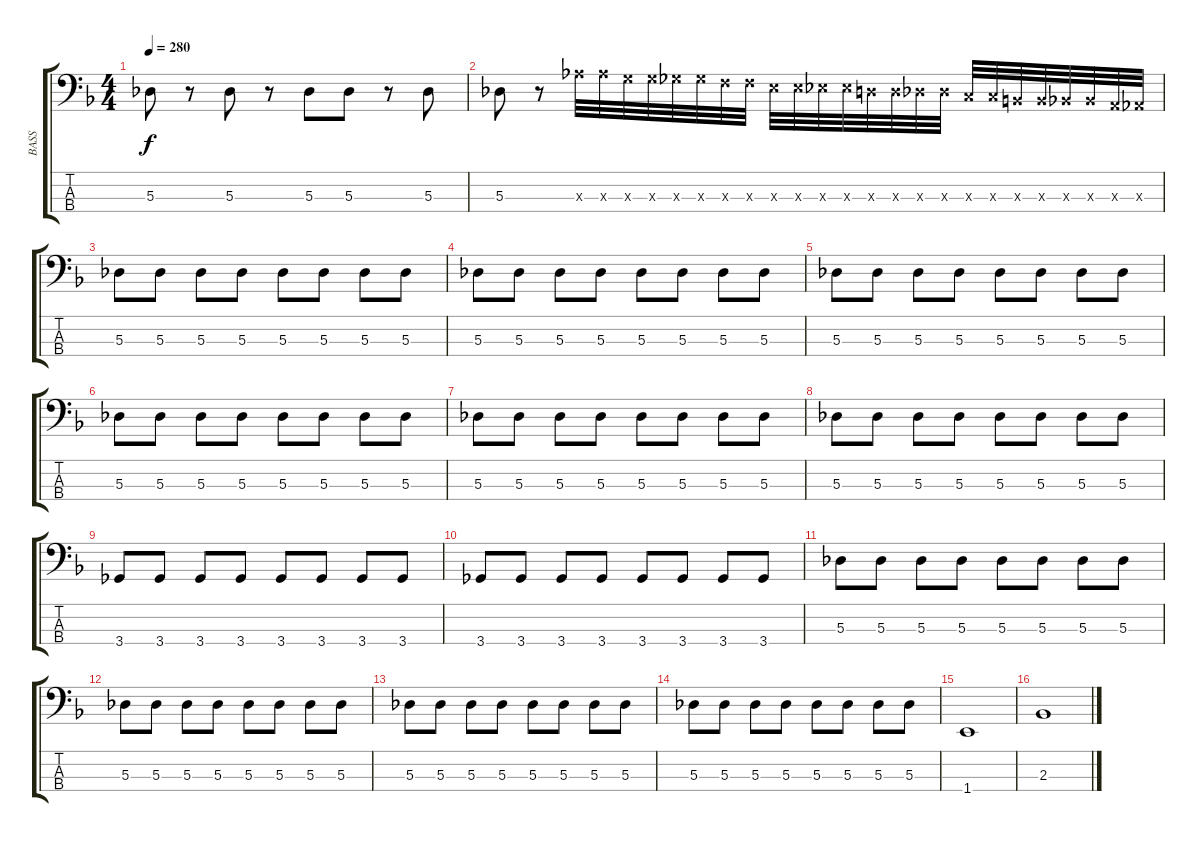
\track ("BASS" "BASS") {instrument electricbassfinger}
\staff {score tabs}
\tuning (Gb2 Db2 Ab1 Eb1) {hide}
\ts (4 4)
\tempo 280
\clef f4
\ks dminor
5.3.8{dy f} r.8 5.3.8 r.8 5.3.8 5.3.8 r.8 5.3.8 |
5.3.8 r.8 12.3{x}.32 12.3{x}.32 11.3{x}.32 11.3{x}.32 10.3{x}.32 10.3{x}.32 9.3{x}.32 9.3{x}.32 8.3{x}.32 8.3{x}.32 7.3{x}.32 7.3{x}.32 6.3{x}.32 6.3{x}.32 5.3{x}.32 5.3{x}.32 4.3{x}.32 4.3{x}.32 3.3{x}.32 3.3{x}.32 2.3{x}.32 2.3{x}.32 1.3{x}.32 0.3{x}.32 |
5.3.8 5.3.8 5.3.8 5.3.8 5.3.8 5.3.8 5.3.8 5.3.8 |
5.3.8 5.3.8 5.3.8 5.3.8 5.3.8 5.3.8 5.3.8 5.3.8 |
5.3.8 5.3.8 5.3.8 5.3.8 5.3.8 5.3.8 5.3.8 5.3.8 |
5.3.8 5.3.8 5.3.8 5.3.8 5.3.8 5.3.8 5.3.8 5.3.8 |
5.3.8 5.3.8 5.3.8 5.3.8 5.3.8 5.3.8 5.3.8 5.3.8 |
5.3.8 5.3.8 5.3.8 5.3.8 5.3.8 5.3.8 5.3.8 5.3.8 |
3.4.8 3.4.8 3.4.8 3.4.8 3.4.8 3.4.8 3.4.8 3.4.8 |
3.4.8 3.4.8 3.4.8 3.4.8 3.4.8 3.4.8 3.4.8 3.4.8 |
5.3.8 5.3.8 5.3.8 5.3.8 5.3.8 5.3.8 5.3.8 5.3.8 |
5.3.8 5.3.8 5.3.8 5.3.8 5.3.8 5.3.8 5.3.8 5.3.8 |
5.3.8 5.3.8 5.3.8 5.3.8 5.3.8 5.3.8 5.3.8 5.3.8 |
5.3.8 5.3.8 5.3.8 5.3.8 5.3.8 5.3.8 5.3.8 5.3.8 |
1.4.1 |
2.3.1
